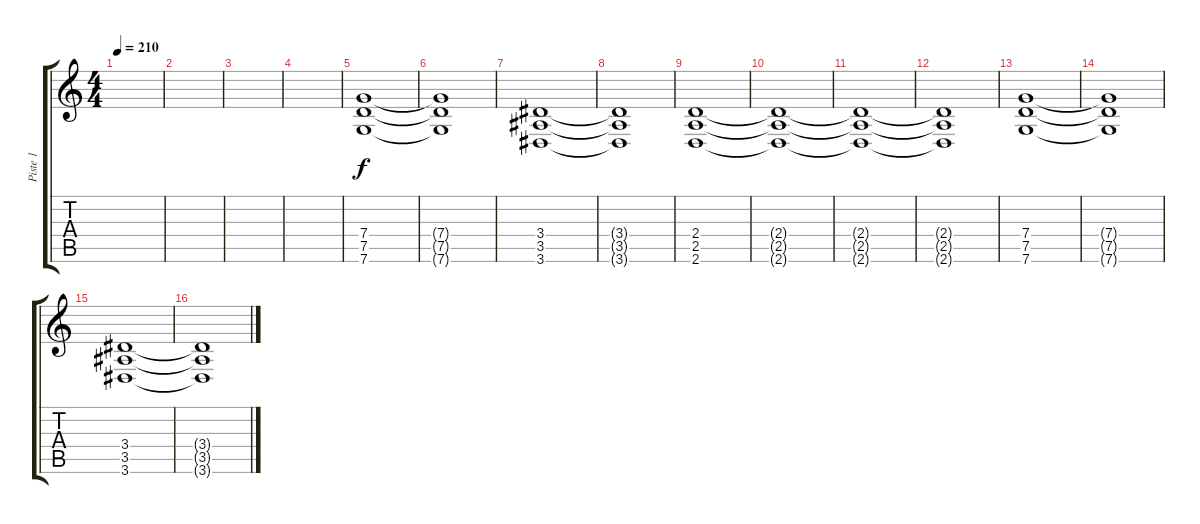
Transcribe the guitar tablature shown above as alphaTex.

\track ("Piste 1" "Piste 1") {instrument overdrivenguitar}
\staff {score tabs}
\tuning (D4 A3 F3 C3 G2 C2) {hide}
\ts (4 4)
\tempo 210
\clef g2
\ks c
|
|
|
|
(7.4 7.5 7.6).1 |
(7.4{t} 7.5{t} 7.6{t}).1 |
(3.4 3.5 3.6).1 |
(3.4{t} 3.5{t} 3.6{t}).1 |
(2.4 2.5 2.6).1 |
(2.4{t} 2.5{t} 2.6{t}).1 |
(2.4{t} 2.5{t} 2.6{t}).1 |
(2.4{t} 2.5{t} 2.6{t}).1 |
(7.4 7.5 7.6).1 |
(7.4{t} 7.5{t} 7.6{t}).1 |
(3.4 3.5 3.6).1 |
(3.4{t} 3.5{t} 3.6{t}).1
